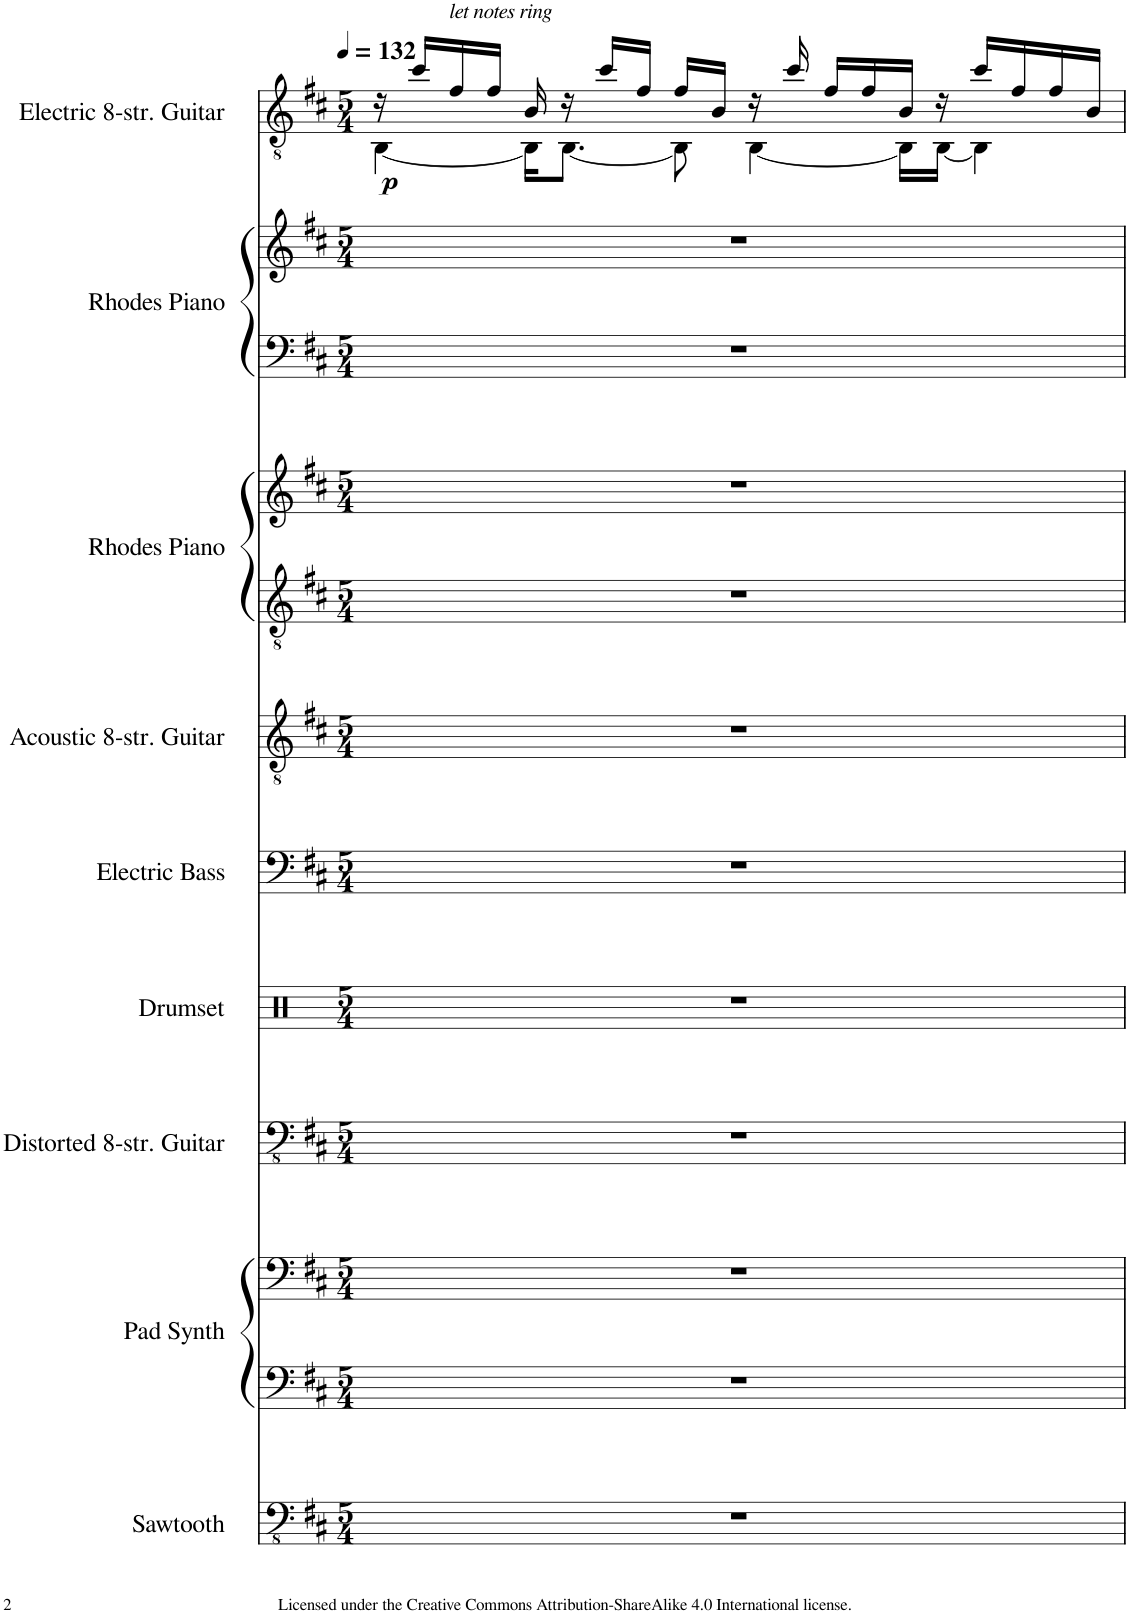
**kern	**kern	**kern	**kern	**kern	**kern	**kern	**kern	**kern	**kern	**kern	**kern	**dynam
*part9	*part8	*part8	*part7	*part6	*part5	*part4	*part3	*part3	*part2	*part2	*part1	*part1
*staff12	*staff11	*staff10	*staff9	*staff8	*staff7	*staff6	*staff5	*staff4	*staff3	*staff2	*staff1	*staff1
*I"Sawtooth	*I"Pad Synth	*	*I"Distorted 8-str. Guitar	*I"Drumset	*I"Electric Bass	*I"Acoustic 8-str. Guitar	*I"Rhodes Piano	*	*I"Rhodes Piano	*	*I"Electric 8-str. Guitar	*
*I'Saw.	*I'Pad	*	*I'Dist. 8	*I'D. Set	*I'El. B.	*I'Acoustic 8	*I'Rhodes	*	*I'Rhodes	*	*	*
*clefFv4	*clefF4	*clefF4	*clefFv4	*clefX	*clefF4	*clefGv2	*clefGv2	*clefG2	*clefF4	*clefG2	*clefGv2	*
*	*	*	*	*	*Trd7c12	*	*	*	*	*	*	*
*k[f#c#]	*k[f#c#]	*k[f#c#]	*k[f#c#]	*k[]	*k[f#c#]	*k[f#c#]	*k[f#c#]	*k[f#c#]	*k[f#c#]	*k[f#c#]	*k[f#c#]	*
*M5/4	*M5/4	*M5/4	*M5/4	*M5/4	*M5/4	*M5/4	*M5/4	*M5/4	*M5/4	*M5/4	*M5/4	*
*MM132	*MM132	*MM132	*MM132	*MM132	*MM132	*MM132	*MM132	*MM132	*MM132	*MM132	*MM132	*
=1	=1	=1	=1	=1	=1	=1	=1	=1	=1	=1	=1	=1
*	*	*	*	*	*	*	*	*	*	*	*^	*
!	!	!	!	!	!	!	!	!	!	!	!	!	!LO:DY:b
4%5r	4%5r	4%5r	4%5r	4%5r	4%5r	4%5r	4%5r	4%5r	4%5r	4%5r	16r	[4BB\	p
!	!	!	!	!	!	!	!	!	!	!	!LO:TX:a:i:t=let notes ring	!	!
.	.	.	.	.	.	.	.	.	.	.	16cc#/LL	.	.
.	.	.	.	.	.	.	.	.	.	.	16f#/	.	.
.	.	.	.	.	.	.	.	.	.	.	16f#/JJ	.	.
.	.	.	.	.	.	.	.	.	.	.	16B/	16BB\KL]	.
.	.	.	.	.	.	.	.	.	.	.	16r	[8.BB\J	.
.	.	.	.	.	.	.	.	.	.	.	16cc#/LL	.	.
.	.	.	.	.	.	.	.	.	.	.	16f#/JJ	.	.
.	.	.	.	.	.	.	.	.	.	.	16f#/LL	8BB\]	.
.	.	.	.	.	.	.	.	.	.	.	16B/JJ	.	.
.	.	.	.	.	.	.	.	.	.	.	16r	[4BB\	.
.	.	.	.	.	.	.	.	.	.	.	16cc#/	.	.
.	.	.	.	.	.	.	.	.	.	.	16f#/LL	.	.
.	.	.	.	.	.	.	.	.	.	.	16f#/	.	.
.	.	.	.	.	.	.	.	.	.	.	16B/JJ	16BB\LL]	.
.	.	.	.	.	.	.	.	.	.	.	16r	[16BB\JJ	.
.	.	.	.	.	.	.	.	.	.	.	16cc#/LL	4BB\]	.
.	.	.	.	.	.	.	.	.	.	.	16f#/	.	.
.	.	.	.	.	.	.	.	.	.	.	16f#/	.	.
.	.	.	.	.	.	.	.	.	.	.	16B/JJ	.	.
*	*	*	*	*	*	*	*	*	*	*	*v	*v	*
=	=	=	=	=	=	=	=	=	=	=	=	=
*-	*-	*-	*-	*-	*-	*-	*-	*-	*-	*-	*-	*-
